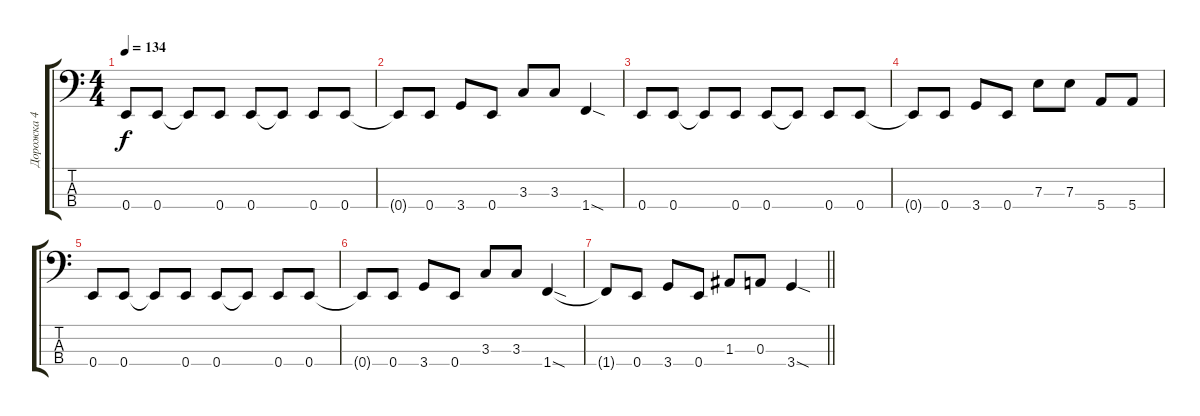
\track ("Дорожка 4" "Дорожка 4") {instrument electricbassfinger}
\staff {score tabs}
\tuning (G2 D2 A1 E1) {hide}
\ts (4 4)
\tempo 134
\clef f4
\ks c
0.4.8{dy f} 0.4.8 0.4{t}.8 0.4.8 0.4.8 0.4{t}.8 0.4.8 0.4.8 |
0.4{t}.8 0.4.8 3.4.8 0.4.8 3.3.8 3.3.8 1.4{sod}.4 |
0.4.8 0.4.8 0.4{t}.8 0.4.8 0.4.8 0.4{t}.8 0.4.8 0.4.8 |
0.4{t}.8 0.4.8 3.4.8 0.4.8 7.3.8 7.3.8 5.4.8 5.4.8 |
0.4.8 0.4.8 0.4{t}.8 0.4.8 0.4.8 0.4{t}.8 0.4.8 0.4.8 |
0.4{t}.8 0.4.8 3.4.8 0.4.8 3.3.8 3.3.8 1.4{sod}.4 |
\barLineRight lightlight
1.4{t}.8 0.4.8 3.4.8 0.4.8 1.3.8 0.3.8 3.4{sod}.4
